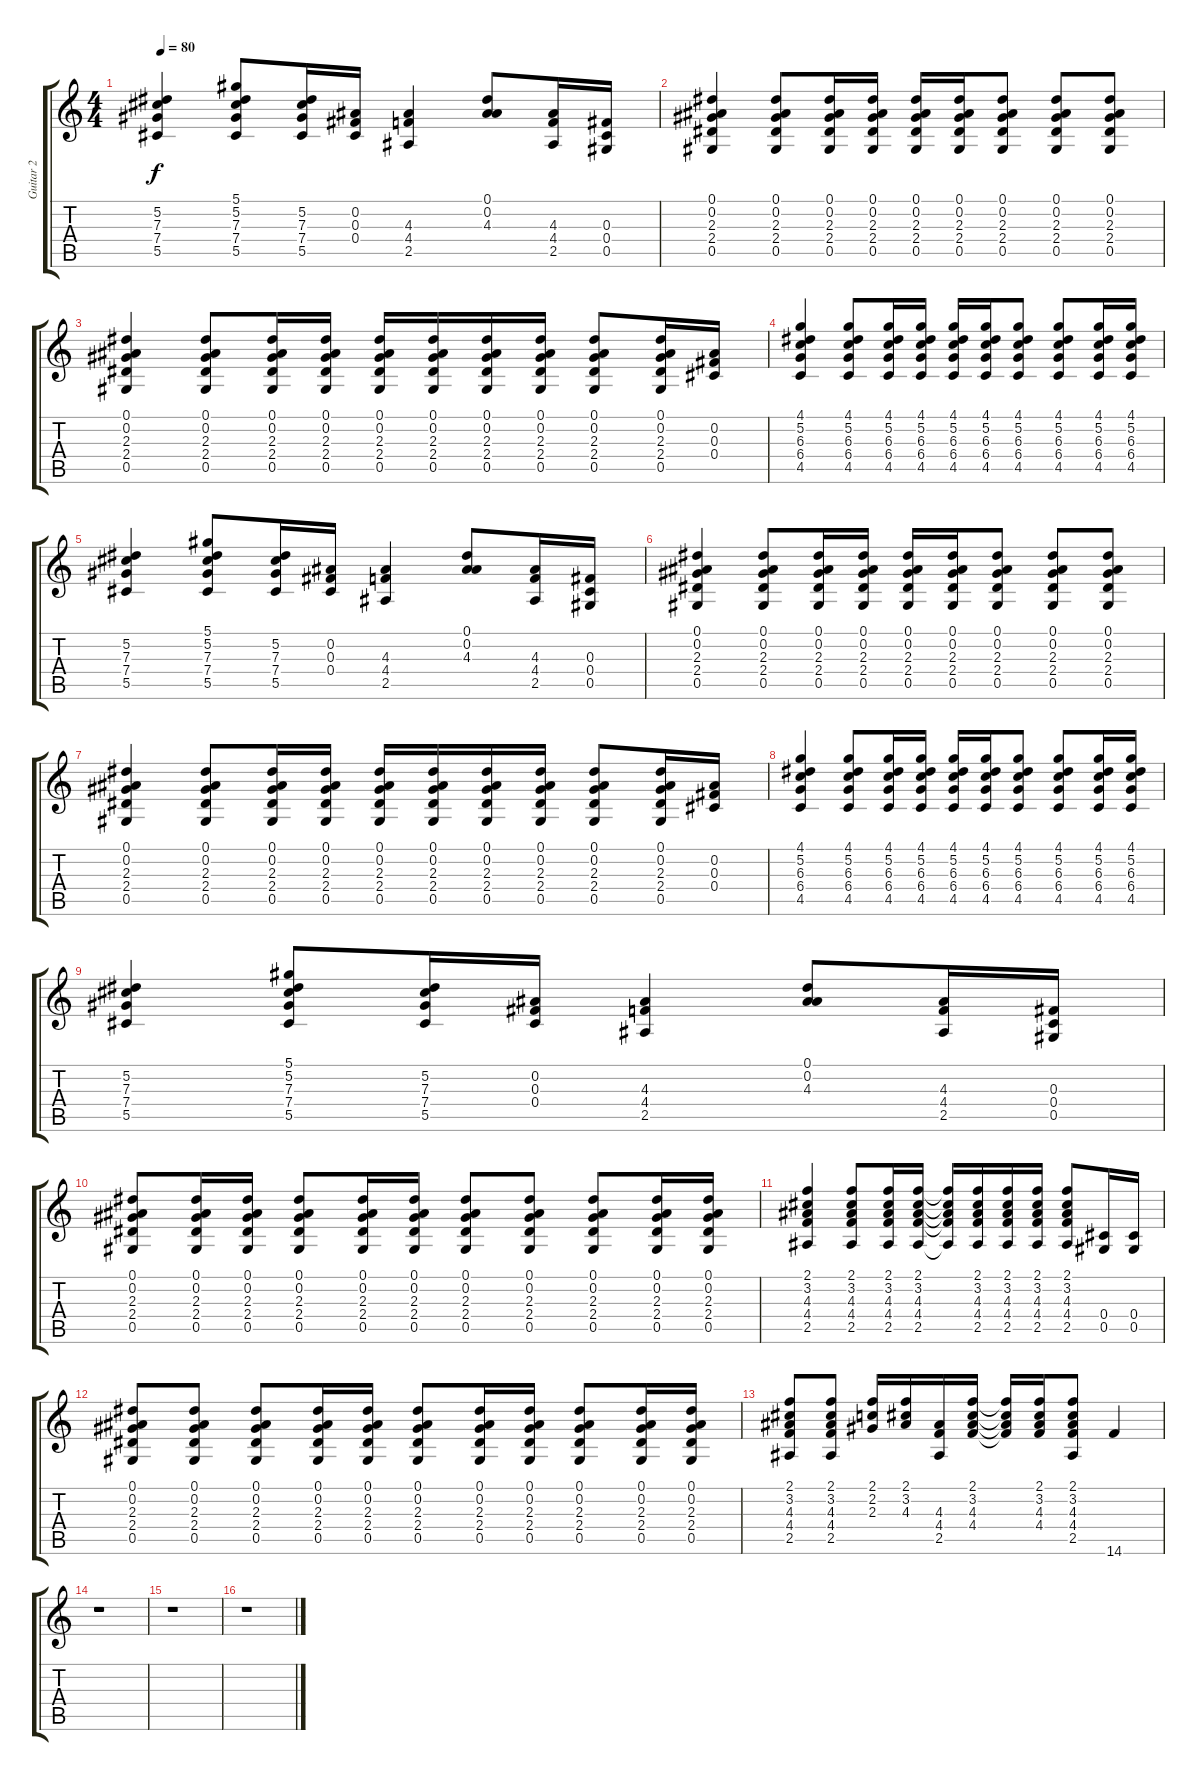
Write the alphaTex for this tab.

\track ("Guitar 2" "Guitar 2") {instrument electricguitarclean}
\staff {score tabs}
\tuning (Eb4 Bb3 Gb3 Db3 Ab2 Eb2) {hide}
\ts (4 4)
\tempo 80
\clef g2
\ks c
(5.2 7.3 7.4 5.5).4{dy f} (5.1 5.2 7.3 7.4 5.5).8 (5.2 7.3 7.4 5.5).16 (0.2 0.3 0.4).16 (4.3 4.4 2.5).4 (0.1 0.2 4.3).8 (4.3 4.4 2.5).16 (0.3 0.4 0.5).16 |
(0.1 0.2 2.3 2.4 0.5).4 (0.1 0.2 2.3 2.4 0.5).8 (0.1 0.2 2.3 2.4 0.5).16 (0.1 0.2 2.3 2.4 0.5).16 (0.1 0.2 2.3 2.4 0.5).16 (0.1 0.2 2.3 2.4 0.5).16 (0.1 0.2 2.3 2.4 0.5).8 (0.1 0.2 2.3 2.4 0.5).8 (0.1 0.2 2.3 2.4 0.5).8 |
(0.1 0.2 2.3 2.4 0.5).4 (0.1 0.2 2.3 2.4 0.5).8 (0.1 0.2 2.3 2.4 0.5).16 (0.1 0.2 2.3 2.4 0.5).16 (0.1 0.2 2.3 2.4 0.5).16 (0.1 0.2 2.3 2.4 0.5).16 (0.1 0.2 2.3 2.4 0.5).16 (0.1 0.2 2.3 2.4 0.5).16 (0.1 0.2 2.3 2.4 0.5).8 (0.1 0.2 2.3 2.4 0.5).16 (0.2 0.3 0.4).16 |
(4.1 5.2 6.3 6.4 4.5).4 (4.1 5.2 6.3 6.4 4.5).8 (4.1 5.2 6.3 6.4 4.5).16 (4.1 5.2 6.3 6.4 4.5).16 (4.1 5.2 6.3 6.4 4.5).16 (4.1 5.2 6.3 6.4 4.5).16 (4.1 5.2 6.3 6.4 4.5).8 (4.1 5.2 6.3 6.4 4.5).8 (4.1 5.2 6.3 6.4 4.5).16 (4.1 5.2 6.3 6.4 4.5).16 |
(5.2 7.3 7.4 5.5).4 (5.1 5.2 7.3 7.4 5.5).8 (5.2 7.3 7.4 5.5).16 (0.2 0.3 0.4).16 (4.3 4.4 2.5).4 (0.1 0.2 4.3).8 (4.3 4.4 2.5).16 (0.3 0.4 0.5).16 |
(0.1 0.2 2.3 2.4 0.5).4 (0.1 0.2 2.3 2.4 0.5).8 (0.1 0.2 2.3 2.4 0.5).16 (0.1 0.2 2.3 2.4 0.5).16 (0.1 0.2 2.3 2.4 0.5).16 (0.1 0.2 2.3 2.4 0.5).16 (0.1 0.2 2.3 2.4 0.5).8 (0.1 0.2 2.3 2.4 0.5).8 (0.1 0.2 2.3 2.4 0.5).8 |
(0.1 0.2 2.3 2.4 0.5).4 (0.1 0.2 2.3 2.4 0.5).8 (0.1 0.2 2.3 2.4 0.5).16 (0.1 0.2 2.3 2.4 0.5).16 (0.1 0.2 2.3 2.4 0.5).16 (0.1 0.2 2.3 2.4 0.5).16 (0.1 0.2 2.3 2.4 0.5).16 (0.1 0.2 2.3 2.4 0.5).16 (0.1 0.2 2.3 2.4 0.5).8 (0.1 0.2 2.3 2.4 0.5).16 (0.2 0.3 0.4).16 |
(4.1 5.2 6.3 6.4 4.5).4 (4.1 5.2 6.3 6.4 4.5).8 (4.1 5.2 6.3 6.4 4.5).16 (4.1 5.2 6.3 6.4 4.5).16 (4.1 5.2 6.3 6.4 4.5).16 (4.1 5.2 6.3 6.4 4.5).16 (4.1 5.2 6.3 6.4 4.5).8 (4.1 5.2 6.3 6.4 4.5).8 (4.1 5.2 6.3 6.4 4.5).16 (4.1 5.2 6.3 6.4 4.5).16 |
(5.2 7.3 7.4 5.5).4 (5.1 5.2 7.3 7.4 5.5).8 (5.2 7.3 7.4 5.5).16 (0.2 0.3 0.4).16 (4.3 4.4 2.5).4 (0.1 0.2 4.3).8 (4.3 4.4 2.5).16 (0.3 0.4 0.5).16 |
(0.1 0.2 2.3 2.4 0.5).8 (0.1 0.2 2.3 2.4 0.5).16 (0.1 0.2 2.3 2.4 0.5).16 (0.1 0.2 2.3 2.4 0.5).8 (0.1 0.2 2.3 2.4 0.5).16 (0.1 0.2 2.3 2.4 0.5).16 (0.1 0.2 2.3 2.4 0.5).8 (0.1 0.2 2.3 2.4 0.5).8 (0.1 0.2 2.3 2.4 0.5).8 (0.1 0.2 2.3 2.4 0.5).16 (0.1 0.2 2.3 2.4 0.5).16 |
(2.1 3.2 4.3 4.4 2.5).4 (2.1 3.2 4.3 4.4 2.5).8 (2.1 3.2 4.3 4.4 2.5).16 (2.1 3.2 4.3 4.4 2.5).16 (2.1{t} 3.2{t} 4.3{t} 4.4{t} 2.5{t}).16 (2.1 3.2 4.3 4.4 2.5).16 (2.1 3.2 4.3 4.4 2.5).16 (2.1 3.2 4.3 4.4 2.5).16 (2.1 3.2 4.3 4.4 2.5).8 (0.4 0.5).16 (0.4 0.5).16 |
(0.1 0.2 2.3 2.4 0.5).8 (0.1 0.2 2.3 2.4 0.5).8 (0.1 0.2 2.3 2.4 0.5).8 (0.1 0.2 2.3 2.4 0.5).16 (0.1 0.2 2.3 2.4 0.5).16 (0.1 0.2 2.3 2.4 0.5).8 (0.1 0.2 2.3 2.4 0.5).16 (0.1 0.2 2.3 2.4 0.5).16 (0.1 0.2 2.3 2.4 0.5).8 (0.1 0.2 2.3 2.4 0.5).16 (0.1 0.2 2.3 2.4 0.5).16 |
(2.1 3.2 4.3 4.4 2.5).8 (2.1 3.2 4.3 4.4 2.5).8 (2.1 2.2 2.3).16 (2.1 3.2 4.3).16 (4.3 4.4 2.5).16 (2.1 3.2 4.3 4.4).16 (2.1{t} 3.2{t} 4.3{t} 4.4{t}).16 (2.1 3.2 4.3 4.4).16 (2.1 3.2 4.3 4.4 2.5).8 14.6.4 |
r.1 |
r.1 |
r.1
